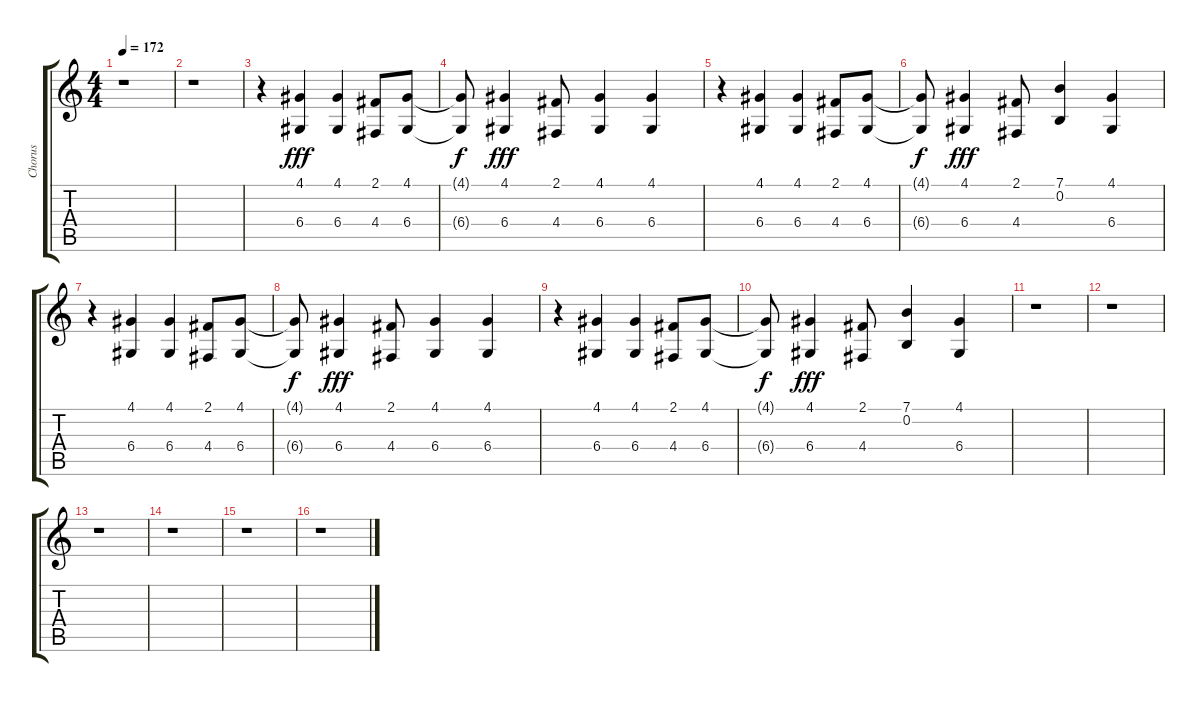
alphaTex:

\track ("Chorus" "Chorus") {instrument englishhorn}
\staff {score tabs}
\tuning (E4 B3 G3 D3 A2 E2) {hide}
\ts (4 4)
\tempo 172
\clef g2
\ks c
r.1{dy fff instrument englishhorn} |
r.1 |
r.4 (4.1 6.4).4 (4.1 6.4).4 (2.1 4.4).8 (4.1 6.4).8 |
(4.1{t} 6.4{t}).8{dy f} (4.1 6.4).4{dy fff} (2.1 4.4).8 (4.1 6.4).4 (4.1 6.4).4 |
r.4 (4.1 6.4).4 (4.1 6.4).4 (2.1 4.4).8 (4.1 6.4).8 |
(4.1{t} 6.4{t}).8{dy f} (4.1 6.4).4{dy fff} (2.1 4.4).8 (7.1 0.2).4 (4.1 6.4).4 |
r.4 (4.1 6.4).4 (4.1 6.4).4 (2.1 4.4).8 (4.1 6.4).8 |
(4.1{t} 6.4{t}).8{dy f} (4.1 6.4).4{dy fff} (2.1 4.4).8 (4.1 6.4).4 (4.1 6.4).4 |
r.4 (4.1 6.4).4 (4.1 6.4).4 (2.1 4.4).8 (4.1 6.4).8 |
(4.1{t} 6.4{t}).8{dy f} (4.1 6.4).4{dy fff} (2.1 4.4).8 (7.1 0.2).4 (4.1 6.4).4 |
r.1 |
r.1 |
r.1 |
r.1 |
r.1 |
r.1
